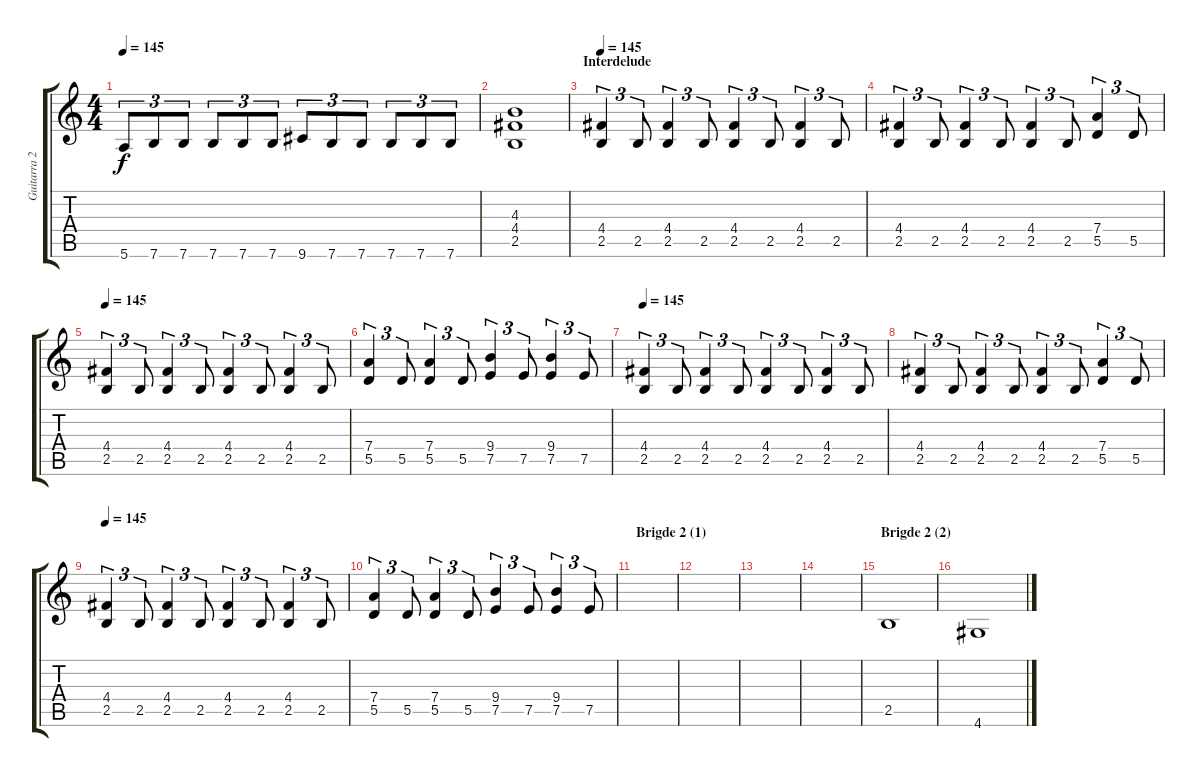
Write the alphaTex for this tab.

\track ("Guitarra 2" "Guitarra 2") {instrument distortionguitar}
\staff {score tabs}
\tuning (E4 B3 G3 D3 A2 E2) {hide}
\ts (4 4)
\tempo 145
\clef g2
\ks c
5.6.8{tu (3 2) dy f} 7.6.8{tu (3 2)} 7.6.8{tu (3 2)} 7.6.8{tu (3 2)} 7.6.8{tu (3 2)} 7.6.8{tu (3 2)} 9.6.8{tu (3 2)} 7.6.8{tu (3 2)} 7.6.8{tu (3 2)} 7.6.8{tu (3 2)} 7.6.8{tu (3 2)} 7.6.8{tu (3 2)} |
(4.3 4.4 2.5).1 |
\section ("" "Interdelude")
\tempo 145
(4.4 2.5).4{tu (3 2) volume 13 instrument overdrivenguitar} 2.5.8{tu (3 2) instrument distortionguitar} (4.4 2.5).4{tu (3 2)} 2.5.8{tu (3 2)} (4.4 2.5).4{tu (3 2)} 2.5.8{tu (3 2)} (4.4 2.5).4{tu (3 2)} 2.5.8{tu (3 2)} |
(4.4 2.5).4{tu (3 2)} 2.5.8{tu (3 2)} (4.4 2.5).4{tu (3 2)} 2.5.8{tu (3 2)} (4.4 2.5).4{tu (3 2)} 2.5.8{tu (3 2)} (7.4 5.5).4{tu (3 2)} 5.5.8{tu (3 2)} |
\tempo 145
(4.4 2.5).4{tu (3 2)} 2.5.8{tu (3 2)} (4.4 2.5).4{tu (3 2)} 2.5.8{tu (3 2)} (4.4 2.5).4{tu (3 2)} 2.5.8{tu (3 2)} (4.4 2.5).4{tu (3 2)} 2.5.8{tu (3 2)} |
(7.4 5.5).4{tu (3 2)} 5.5.8{tu (3 2)} (7.4 5.5).4{tu (3 2)} 5.5.8{tu (3 2)} (9.4 7.5).4{tu (3 2)} 7.5.8{tu (3 2)} (9.4 7.5).4{tu (3 2)} 7.5.8{tu (3 2)} |
\tempo 145
(4.4 2.5).4{tu (3 2) volume 13 instrument overdrivenguitar} 2.5.8{tu (3 2) instrument distortionguitar} (4.4 2.5).4{tu (3 2)} 2.5.8{tu (3 2)} (4.4 2.5).4{tu (3 2)} 2.5.8{tu (3 2)} (4.4 2.5).4{tu (3 2)} 2.5.8{tu (3 2)} |
(4.4 2.5).4{tu (3 2)} 2.5.8{tu (3 2)} (4.4 2.5).4{tu (3 2)} 2.5.8{tu (3 2)} (4.4 2.5).4{tu (3 2)} 2.5.8{tu (3 2)} (7.4 5.5).4{tu (3 2)} 5.5.8{tu (3 2)} |
\tempo 145
(4.4 2.5).4{tu (3 2)} 2.5.8{tu (3 2)} (4.4 2.5).4{tu (3 2)} 2.5.8{tu (3 2)} (4.4 2.5).4{tu (3 2)} 2.5.8{tu (3 2)} (4.4 2.5).4{tu (3 2)} 2.5.8{tu (3 2)} |
(7.4 5.5).4{tu (3 2)} 5.5.8{tu (3 2)} (7.4 5.5).4{tu (3 2)} 5.5.8{tu (3 2)} (9.4 7.5).4{tu (3 2)} 7.5.8{tu (3 2)} (9.4 7.5).4{tu (3 2)} 7.5.8{tu (3 2)} |
\section ("" "Brigde 2 (1)")
|
|
|
|
\section ("" "Brigde 2 (2)")
2.5.1{volume 13 instrument electricguitarmuted} |
4.6.1
